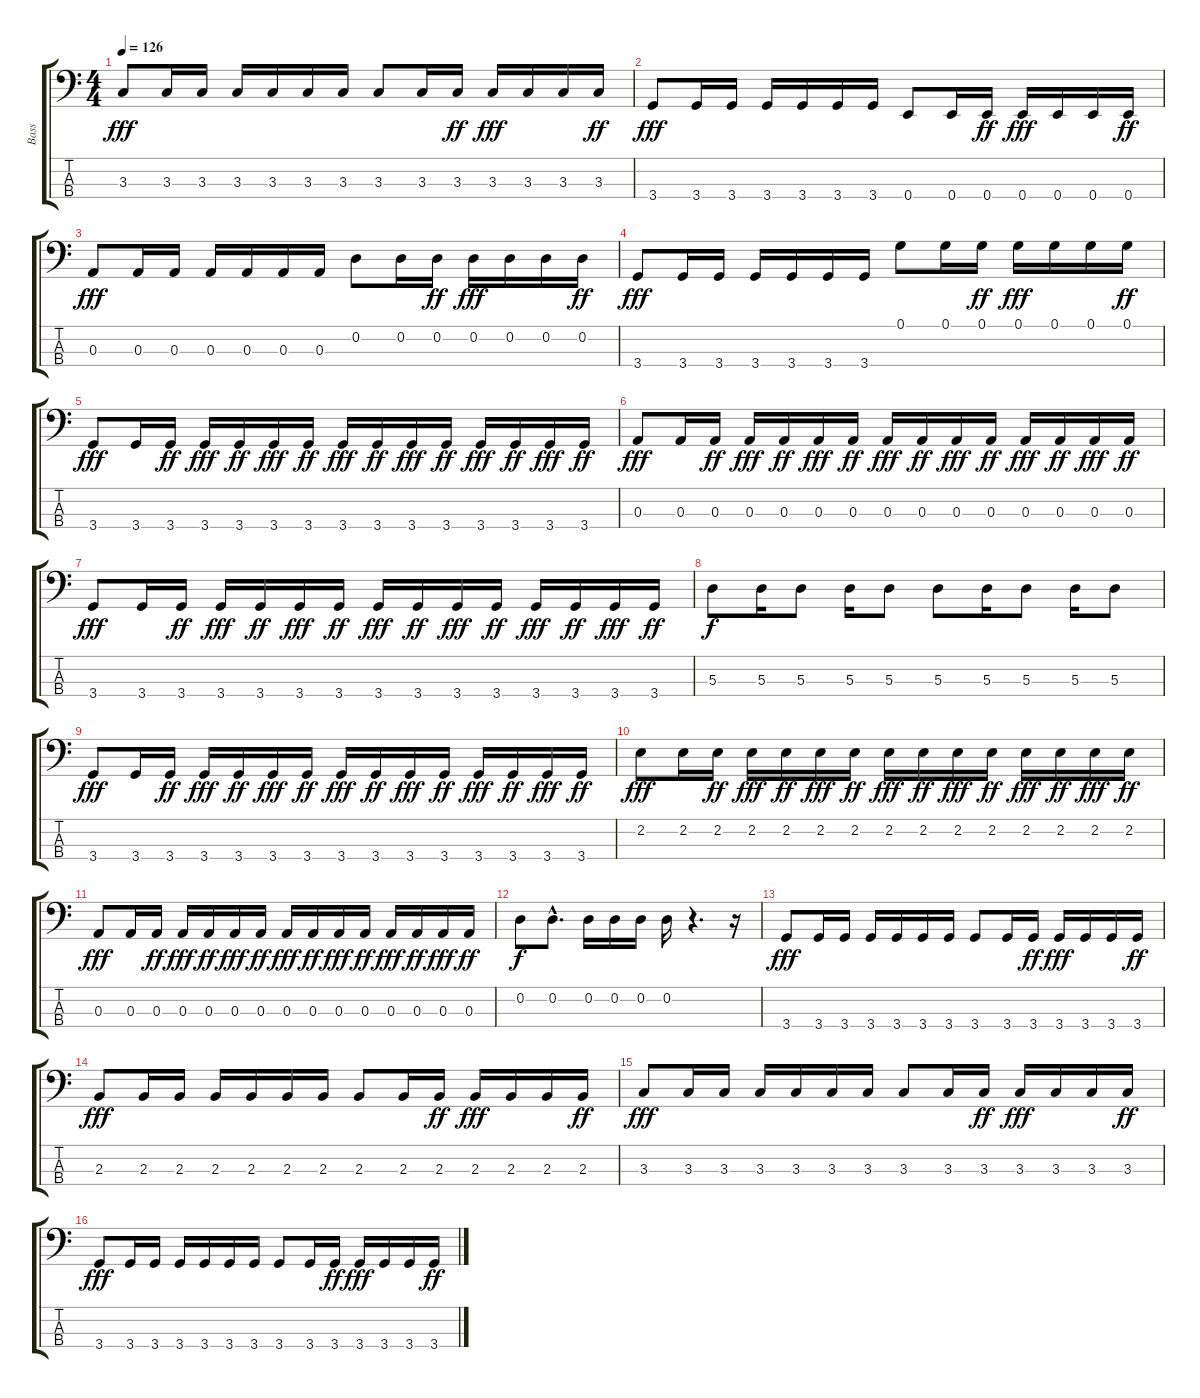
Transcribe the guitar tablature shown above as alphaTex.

\track ("Bass" "Bass") {instrument electricbasspick}
\staff {score tabs}
\tuning (G2 D2 A1 E1) {hide}
\ts (4 4)
\tempo 126
\clef f4
\ks c
3.3.8{dy fff} 3.3.16 3.3.16 3.3.16 3.3.16 3.3.16 3.3.16 3.3.8 3.3.16 3.3.16{dy ff} 3.3.16{dy fff} 3.3.16 3.3.16 3.3.16{dy ff} |
3.4.8{dy fff} 3.4.16 3.4.16 3.4.16 3.4.16 3.4.16 3.4.16 0.4.8 0.4.16 0.4.16{dy ff} 0.4.16{dy fff} 0.4.16 0.4.16 0.4.16{dy ff} |
0.3.8{dy fff} 0.3.16 0.3.16 0.3.16 0.3.16 0.3.16 0.3.16 0.2.8 0.2.16 0.2.16{dy ff} 0.2.16{dy fff} 0.2.16 0.2.16 0.2.16{dy ff} |
3.4.8{dy fff} 3.4.16 3.4.16 3.4.16 3.4.16 3.4.16 3.4.16 0.1.8 0.1.16 0.1.16{dy ff} 0.1.16{dy fff} 0.1.16 0.1.16 0.1.16{dy ff} |
3.4.8{dy fff} 3.4.16 3.4.16{dy ff} 3.4.16{dy fff} 3.4.16{dy ff} 3.4.16{dy fff} 3.4.16{dy ff} 3.4.16{dy fff} 3.4.16{dy ff} 3.4.16{dy fff} 3.4.16{dy ff} 3.4.16{dy fff} 3.4.16{dy ff} 3.4.16{dy fff} 3.4.16{dy ff} |
0.3.8{dy fff} 0.3.16 0.3.16{dy ff} 0.3.16{dy fff} 0.3.16{dy ff} 0.3.16{dy fff} 0.3.16{dy ff} 0.3.16{dy fff} 0.3.16{dy ff} 0.3.16{dy fff} 0.3.16{dy ff} 0.3.16{dy fff} 0.3.16{dy ff} 0.3.16{dy fff} 0.3.16{dy ff} |
3.4.8{dy fff} 3.4.16 3.4.16{dy ff} 3.4.16{dy fff} 3.4.16{dy ff} 3.4.16{dy fff} 3.4.16{dy ff} 3.4.16{dy fff} 3.4.16{dy ff} 3.4.16{dy fff} 3.4.16{dy ff} 3.4.16{dy fff} 3.4.16{dy ff} 3.4.16{dy fff} 3.4.16{dy ff} |
5.3.8{dy f} 5.3.16 5.3.8 5.3.16 5.3.8 5.3.8 5.3.16 5.3.8 5.3.16 5.3.8 |
3.4.8{dy fff} 3.4.16 3.4.16{dy ff} 3.4.16{dy fff} 3.4.16{dy ff} 3.4.16{dy fff} 3.4.16{dy ff} 3.4.16{dy fff} 3.4.16{dy ff} 3.4.16{dy fff} 3.4.16{dy ff} 3.4.16{dy fff} 3.4.16{dy ff} 3.4.16{dy fff} 3.4.16{dy ff} |
2.2.8{dy fff} 2.2.16 2.2.16{dy ff} 2.2.16{dy fff} 2.2.16{dy ff} 2.2.16{dy fff} 2.2.16{dy ff} 2.2.16{dy fff} 2.2.16{dy ff} 2.2.16{dy fff} 2.2.16{dy ff} 2.2.16{dy fff} 2.2.16{dy ff} 2.2.16{dy fff} 2.2.16{dy ff} |
0.3.8{dy fff} 0.3.16 0.3.16{dy ff} 0.3.16{dy fff} 0.3.16{dy ff} 0.3.16{dy fff} 0.3.16{dy ff} 0.3.16{dy fff} 0.3.16{dy ff} 0.3.16{dy fff} 0.3.16{dy ff} 0.3.16{dy fff} 0.3.16{dy ff} 0.3.16{dy fff} 0.3.16{dy ff} |
0.2.8{dy f} 0.2{hac}.8{d} 0.2.16 0.2.16 0.2.16 0.2.16 r.4{d} r.16 |
3.4.8{dy fff} 3.4.16 3.4.16 3.4.16 3.4.16 3.4.16 3.4.16 3.4.8 3.4.16 3.4.16{dy ff} 3.4.16{dy fff} 3.4.16 3.4.16 3.4.16{dy ff} |
2.3.8{dy fff} 2.3.16 2.3.16 2.3.16 2.3.16 2.3.16 2.3.16 2.3.8 2.3.16 2.3.16{dy ff} 2.3.16{dy fff} 2.3.16 2.3.16 2.3.16{dy ff} |
3.3.8{dy fff} 3.3.16 3.3.16 3.3.16 3.3.16 3.3.16 3.3.16 3.3.8 3.3.16 3.3.16{dy ff} 3.3.16{dy fff} 3.3.16 3.3.16 3.3.16{dy ff} |
3.4.8{dy fff} 3.4.16 3.4.16 3.4.16 3.4.16 3.4.16 3.4.16 3.4.8 3.4.16 3.4.16{dy ff} 3.4.16{dy fff} 3.4.16 3.4.16 3.4.16{dy ff}
